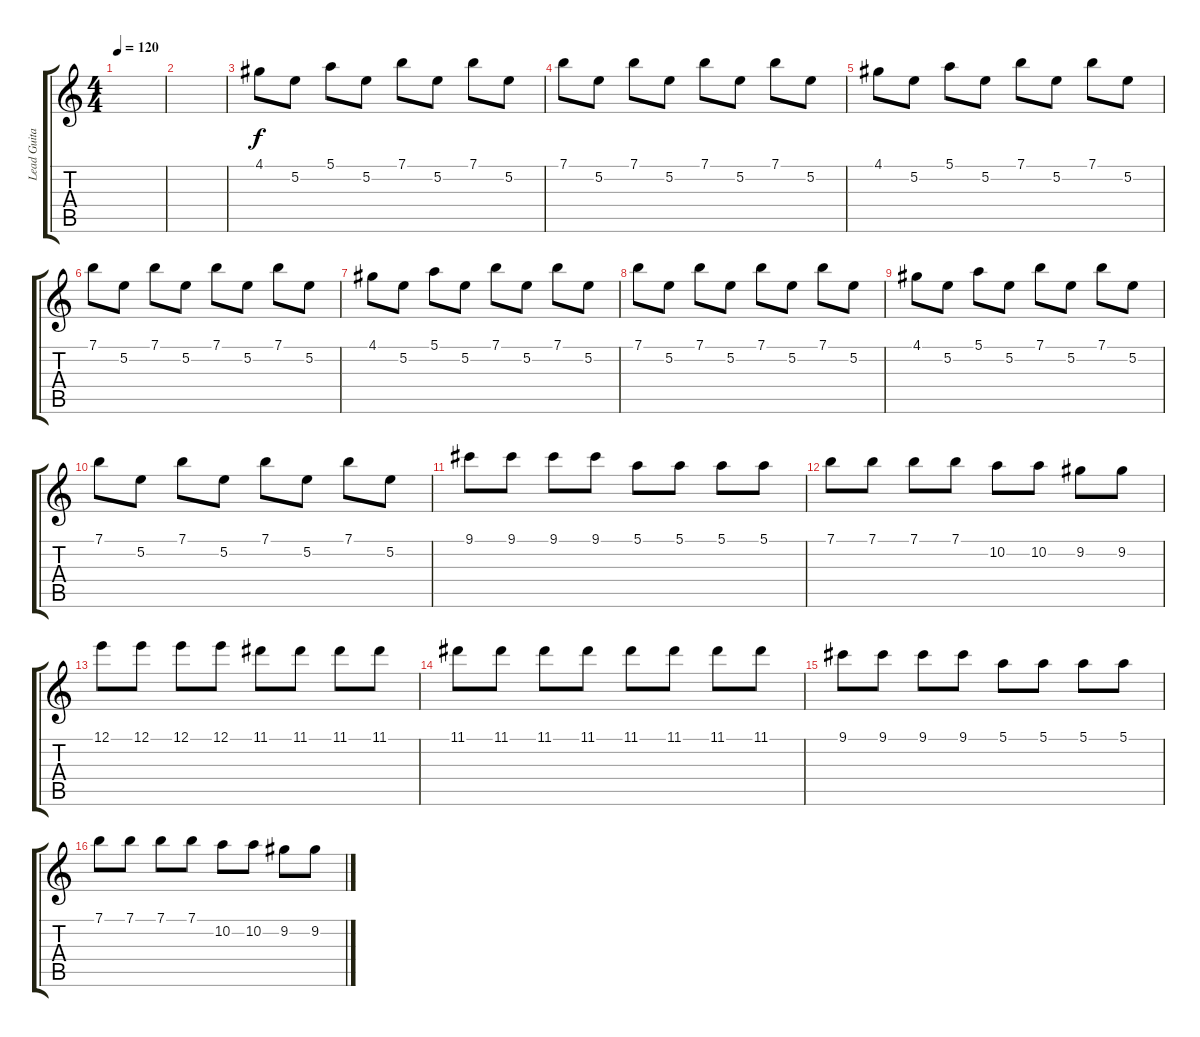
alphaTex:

\track ("Lead Guitar" "Lead Guita") {instrument overdrivenguitar}
\staff {score tabs}
\tuning (E4 B3 G3 D3 A2 D2) {hide}
\ts (4 4)
\tempo 120
\clef g2
\ks c
|
|
4.1.8 5.2.8 5.1.8 5.2.8 7.1.8 5.2.8 7.1.8 5.2.8 |
7.1.8 5.2.8 7.1.8 5.2.8 7.1.8 5.2.8 7.1.8 5.2.8 |
4.1.8 5.2.8 5.1.8 5.2.8 7.1.8 5.2.8 7.1.8 5.2.8 |
7.1.8 5.2.8 7.1.8 5.2.8 7.1.8 5.2.8 7.1.8 5.2.8 |
4.1.8 5.2.8 5.1.8 5.2.8 7.1.8 5.2.8 7.1.8 5.2.8 |
7.1.8 5.2.8 7.1.8 5.2.8 7.1.8 5.2.8 7.1.8 5.2.8 |
4.1.8 5.2.8 5.1.8 5.2.8 7.1.8 5.2.8 7.1.8 5.2.8 |
7.1.8 5.2.8 7.1.8 5.2.8 7.1.8 5.2.8 7.1.8 5.2.8 |
9.1.8 9.1.8 9.1.8 9.1.8 5.1.8 5.1.8 5.1.8 5.1.8 |
7.1.8 7.1.8 7.1.8 7.1.8 10.2.8 10.2.8 9.2.8 9.2.8 |
12.1.8 12.1.8 12.1.8 12.1.8 11.1.8 11.1.8 11.1.8 11.1.8 |
11.1.8 11.1.8 11.1.8 11.1.8 11.1.8 11.1.8 11.1.8 11.1.8 |
9.1.8 9.1.8 9.1.8 9.1.8 5.1.8 5.1.8 5.1.8 5.1.8 |
7.1.8 7.1.8 7.1.8 7.1.8 10.2.8 10.2.8 9.2.8 9.2.8
